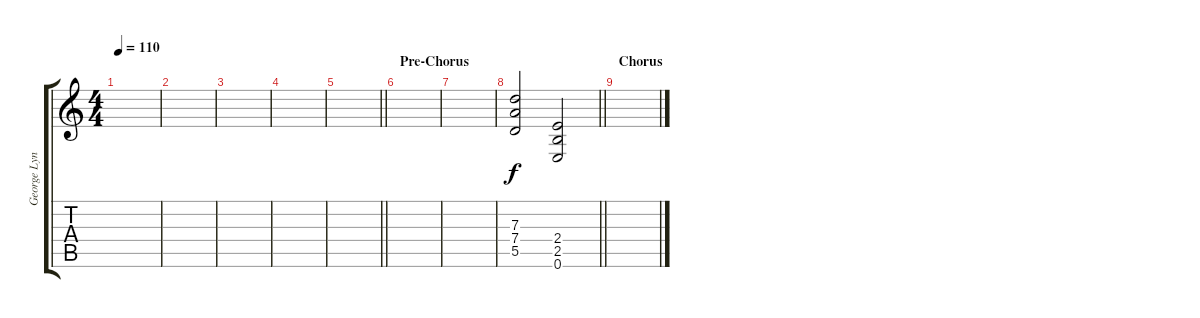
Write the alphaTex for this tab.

\track ("George Lynch Lead" "George Lyn") {instrument distortionguitar}
\staff {score tabs}
\tuning (E4 B3 G3 D3 A2 E2) {hide}
\ts (4 4)
\tempo 110
\clef g2
\ks c
|
|
|
|
\barLineRight lightlight
|
\section ("" "Pre-Chorus")
|
|
\barLineRight lightlight
(7.3 7.4 5.5).2 (2.4 2.5 0.6).2 |
\section ("" "Chorus")
